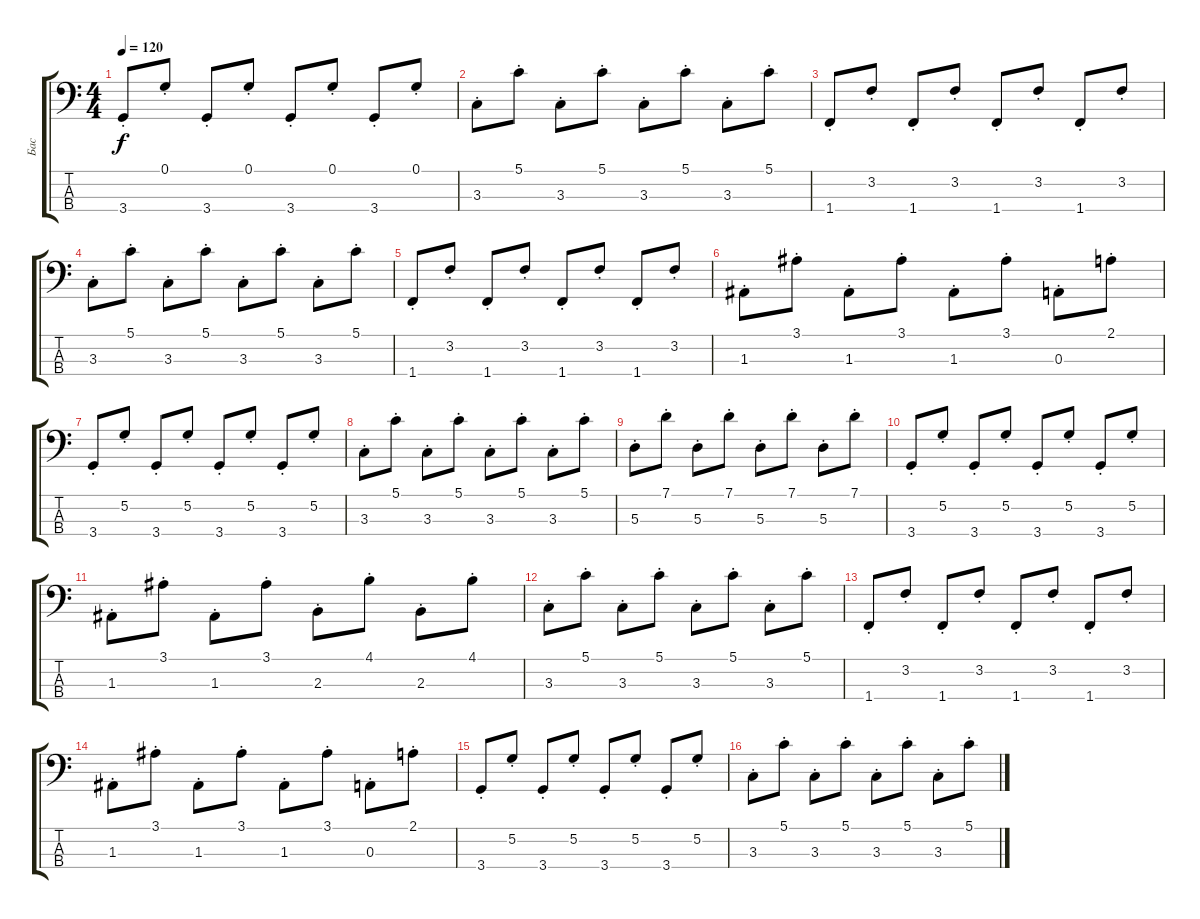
\track ("Бас" "Бас") {instrument slapbass2}
\staff {score tabs}
\tuning (G2 D2 A1 E1) {hide}
\ts (4 4)
\tempo 120
\clef f4
\ks c
3.4{st}.8{dy f} 0.1{st}.8 3.4{st}.8 0.1{st}.8 3.4{st}.8 0.1{st}.8 3.4{st}.8 0.1{st}.8 |
3.3{st}.8 5.1{st}.8 3.3{st}.8 5.1{st}.8 3.3{st}.8 5.1{st}.8 3.3{st}.8 5.1{st}.8 |
1.4{st}.8 3.2{st}.8 1.4{st}.8 3.2{st}.8 1.4{st}.8 3.2{st}.8 1.4{st}.8 3.2{st}.8 |
3.3{st}.8 5.1{st}.8 3.3{st}.8 5.1{st}.8 3.3{st}.8 5.1{st}.8 3.3{st}.8 5.1{st}.8 |
1.4{st}.8 3.2{st}.8 1.4{st}.8 3.2{st}.8 1.4{st}.8 3.2{st}.8 1.4{st}.8 3.2{st}.8 |
1.3{st}.8 3.1{st}.8 1.3{st}.8 3.1{st}.8 1.3{st}.8 3.1{st}.8 0.3{st}.8 2.1{st}.8 |
3.4{st}.8 5.2{st}.8 3.4{st}.8 5.2{st}.8 3.4{st}.8 5.2{st}.8 3.4{st}.8 5.2{st}.8 |
3.3{st}.8 5.1{st}.8 3.3{st}.8 5.1{st}.8 3.3{st}.8 5.1{st}.8 3.3{st}.8 5.1{st}.8 |
5.3{st}.8 7.1{st}.8 5.3{st}.8 7.1{st}.8 5.3{st}.8 7.1{st}.8 5.3{st}.8 7.1{st}.8 |
3.4{st}.8 5.2{st}.8 3.4{st}.8 5.2{st}.8 3.4{st}.8 5.2{st}.8 3.4{st}.8 5.2{st}.8 |
1.3{st}.8 3.1{st}.8 1.3{st}.8 3.1{st}.8 2.3{st}.8 4.1{st}.8 2.3{st}.8 4.1{st}.8 |
3.3{st}.8 5.1{st}.8 3.3{st}.8 5.1{st}.8 3.3{st}.8 5.1{st}.8 3.3{st}.8 5.1{st}.8 |
1.4{st}.8 3.2{st}.8 1.4{st}.8 3.2{st}.8 1.4{st}.8 3.2{st}.8 1.4{st}.8 3.2{st}.8 |
1.3{st}.8 3.1{st}.8 1.3{st}.8 3.1{st}.8 1.3{st}.8 3.1{st}.8 0.3{st}.8 2.1{st}.8 |
3.4{st}.8 5.2{st}.8 3.4{st}.8 5.2{st}.8 3.4{st}.8 5.2{st}.8 3.4{st}.8 5.2{st}.8 |
3.3{st}.8 5.1{st}.8 3.3{st}.8 5.1{st}.8 3.3{st}.8 5.1{st}.8 3.3{st}.8 5.1{st}.8
